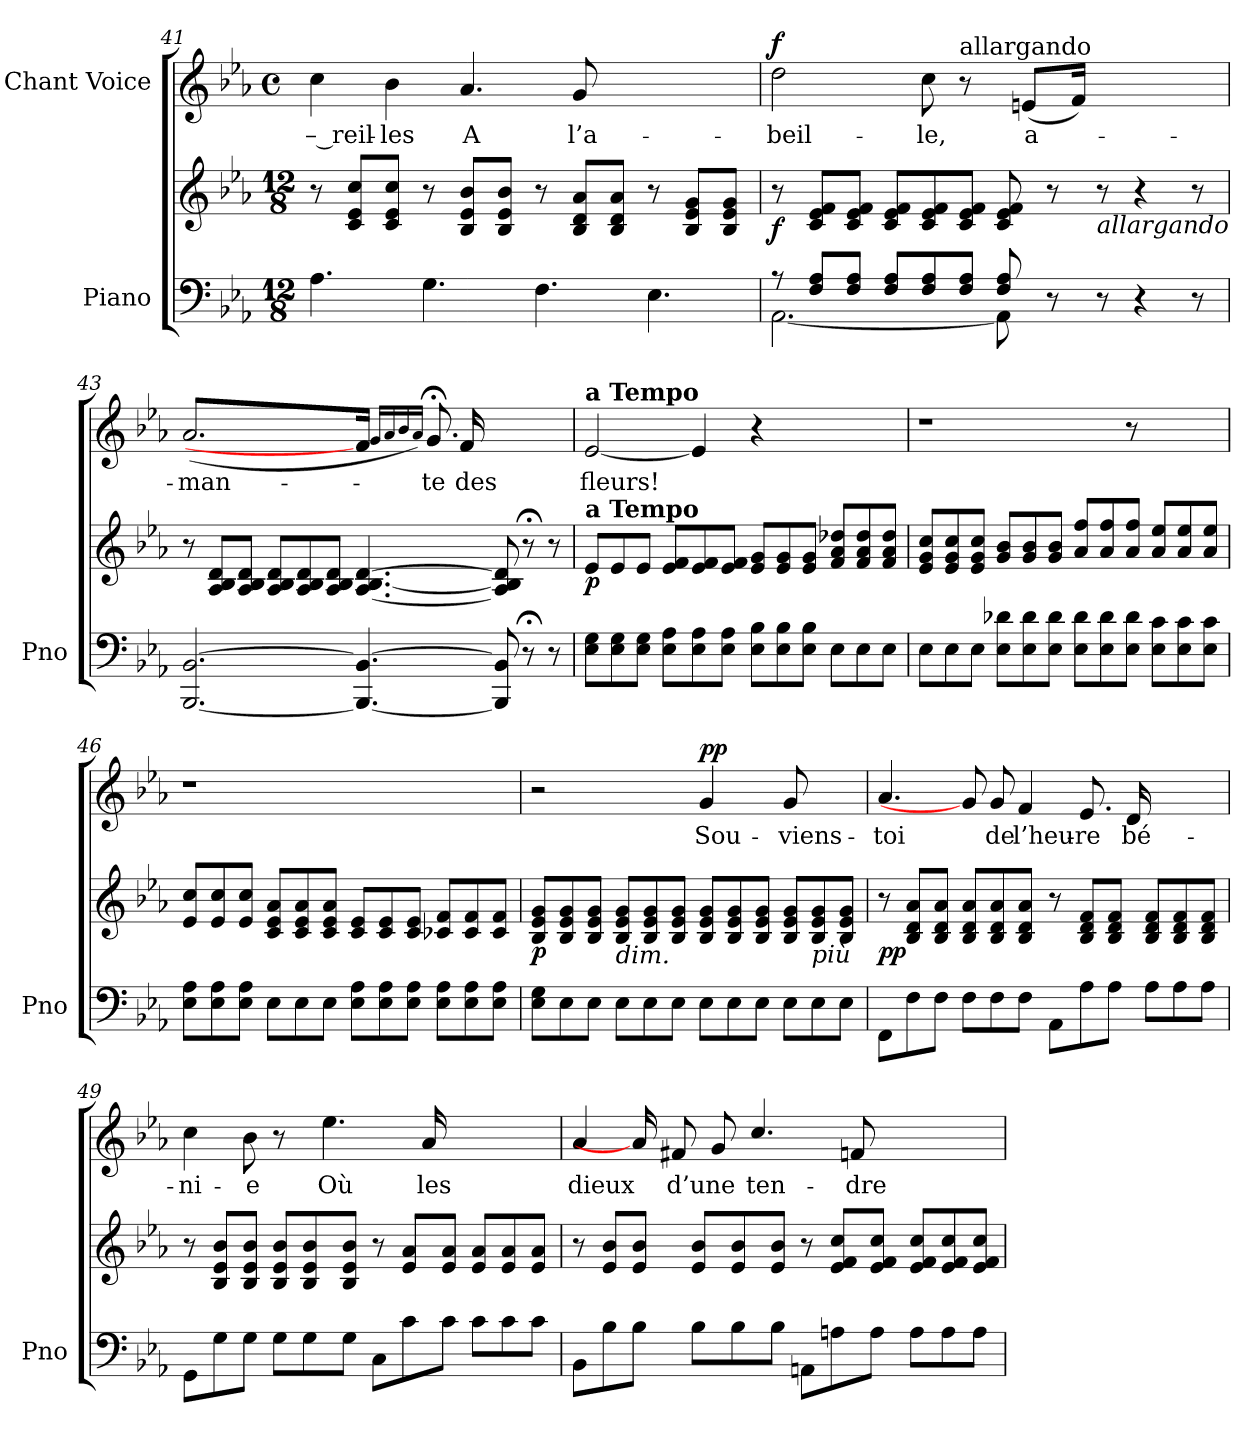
**kern	**kern	**dynam	**kern	**text	**dynam
*part2	*part2	*part2	*part1	*part1	*part1
*staff3	*staff2	*staff2/3	*staff1	*staff1	*staff1
*I"Piano	*	*	*I"Chant Voice	*	*
*I'Pno	*	*	*	*	*
!!LO:LB:g=z
*clefF4	*clefG2	*	*clefG2	*	*
*k[b-e-a-]	*k[b-e-a-]	*	*k[b-e-a-]	*	*
*M12/8	*M12/8	*	*M4/4	*	*
*	*	*	*met(c)	*	*
=41	=41	=41	=41	=41	=41
!	!	!	!	!LO:LY:b	!
4.A-\	8r	.	4cc\	-– reil-	.
.	8c/ 8e-/ 8cc/L	.	.	.	.
!	!	!	!	!LO:LY:b	!
.	8c/ 8e-/ 8cc/J	.	4b-\	-les	.
4.G\	8r	.	.	.	.
!	!	!	!	!LO:LY:b	!
.	8B-/ 8e-/ 8b-/L	.	4.a-/	A	.
.	8B-/ 8e-/ 8b-/J	.	.	.	.
4.F\	8r	.	.	.	.
!	!	!	!	!LO:LY:b	!
.	8B-/ 8d/ 8a-/L	.	8g/	l’a-	.
.	8B-/ 8d/ 8a-/J	.	2ryy	.	.
4.E-\	8r	.	.	.	.
.	8B-/ 8e-/ 8g/L	.	.	.	.
.	8B-/ 8e-/ 8g/J	.	.	.	.
=42	=42	=42	=42	=42	=42
*^	*	*	*	*	*
!	!	!	!LO:DY:b	!	!LO:LY:b	!LO:DY:a
8r	[2.AA-\	8r	f	2dd\	-beil-	f
8F/ 8A-/L	.	8c/ 8e-/ 8f/L	.	.	.	.
8F/ 8A-/J	.	8c/ 8e-/ 8f/J	.	.	.	.
8F/ 8A-/L	.	8c/ 8e-/ 8f/L	.	.	.	.
!	!	!	!	!	!LO:LY:b	!
8F/ 8A-/	.	8c/ 8e-/ 8f/	.	8cc\	-le,	.
!	!	!	!	!LO:TX:a:t=allargando	!	!
!	!	!	!	!LO:N:vis=8	!	!
8F/ 8A-/J	.	8c/ 8e-/ 8f/J	.	8.r	.	.
8F/ 8A-/	8AA-\]	8c/ 8e-/ 8f/	.	.	.	.
!	!	!	!	!	!LO:LY:b	!
.	.	.	.	(<8en/L	a-	.
8r	8ryy	8r	.	.	.	.
.	.	.	.	[16f/J)	.	.
!	!	!LO:TX:b:i:t=allargando	!	!	!	!
8r	8ryy	8r	.	2ryy	.	.
4r	4ryy	4r	.	.	.	.
8r	8ryy	8r	.	.	.	.
=43	=43	=43	=43	=43	=43	=43
!	!	!	!	!	!LO:LY:b	!
*v	*v	*	*	*	*	*
[2.BBB-/ [2.BB-/	8r	.	(<2.a-/	-man-	.
.	8A-/ 8B-/ 8d/L	.	.	.	.
.	8A-/ 8B-/ 8d/J	.	.	.	.
.	8A-/ 8B-/ 8d/L	.	.	.	.
.	8A-/ 8B-/ 8d/	.	.	.	.
.	8A-/ 8B-/ 8d/J	.	.	.	.
4.BBB-/_ 4.BB-/_	[4.A-/ [4.B-/ [4.d/	.	16f/J]	.	.
.	.	.	16qg/LL	.	.
.	.	.	16qa-/	.	.
.	.	.	16qb-/	.	.
.	.	.	16qa-/JJ)	.	.
!	!	!	!	!LO:LY:b	!
.	.	.	8.g;/	-te	.
!	!	!	!	!LO:LY:b	!
.	.	.	16f/	des	.
.	.	.	4..ryy	.	.
8BBB-/] 8BB-/]	8A-/] 8B-/] 8d/]	.	.	.	.
8r;<	8r;<	.	.	.	.
8r	8r	.	.	.	.
!!LO:PB:g=z
=44	=44	=44	=44	=44	=44
!	!	!	!LO:TX:a:B:t=a Tempo	!	!
!	!LO:TX:a:B:t=a Tempo	!	!	!	!
!	!	!LO:DY:b	!	!LO:LY:b	!
8E-\ 8G\L	8e-/L	p	[2e-/	fleurs!	.
8E-\ 8G\	8e-/	.	.	.	.
8E-\ 8G\J	8e-/J	.	.	.	.
8E-\ 8A-\L	8e-/ 8f/L	.	.	.	.
8E-\ 8A-\	8e-/ 8f/	.	4e-/]	.	.
8E-\ 8A-\J	8e-/ 8f/J	.	.	.	.
8E-\ 8B-\L	8e-/ 8g/L	.	4r	.	.
8E-\ 8B-\	8e-/ 8g/	.	.	.	.
8E-\ 8B-\J	8e-/ 8g/J	.	2ryy	.	.
8E-\L	8f/ 8a-/ 8dd-X/L	.	.	.	.
8E-\	8f/ 8a-/ 8dd-/	.	.	.	.
8E-\J	8f/ 8a-/ 8dd-/J	.	.	.	.
=45	=45	=45	=45	=45	=45
8E-\L	8e-/ 8g/ 8cc/L	.	1r	.	.
8E-\	8e-/ 8g/ 8cc/	.	.	.	.
8E-\J	8e-/ 8g/ 8cc/J	.	.	.	.
8E-\ 8d-X\L	8g/ 8b-/L	.	.	.	.
8E-\ 8d-\	8g/ 8b-/	.	.	.	.
8E-\ 8d-\J	8g/ 8b-/J	.	.	.	.
8E-\ 8d-\L	8a-/ 8ff/L	.	.	.	.
8E-\ 8d-\	8a-/ 8ff/	.	.	.	.
8E-\ 8d-\J	8a-/ 8ff/J	.	8r	.	.
8E-\ 8c\L	8a-/ 8ee-/L	.	4.ryy	.	.
8E-\ 8c\	8a-/ 8ee-/	.	.	.	.
8E-\ 8c\J	8a-/ 8ee-/J	.	.	.	.
=46	=46	=46	=46	=46	=46
8E-\ 8A-\L	8e-/ 8cc/L	.	1r	.	.
8E-\ 8A-\	8e-/ 8cc/	.	.	.	.
8E-\ 8A-\J	8e-/ 8cc/J	.	.	.	.
8E-\L	8c/ 8e-/ 8a-/L	.	.	.	.
8E-\	8c/ 8e-/ 8a-/	.	.	.	.
8E-\J	8c/ 8e-/ 8a-/J	.	.	.	.
8E-\ 8A-\L	8c/ 8e-/L	.	.	.	.
8E-\ 8A-\	8c/ 8e-/	.	.	.	.
8E-\ 8A-\J	8c/ 8e-/J	.	2ryy	.	.
8E-\ 8A-\L	8c-X/ 8f/L	.	.	.	.
8E-\ 8A-\	8c-/ 8f/	.	.	.	.
8E-\ 8A-\J	8c-/ 8f/J	.	.	.	.
!!LO:LB:g=z
=47	=47	=47	=47	=47	=47
!	!	!LO:DY:b	!LO:N:vis=2	!	!
8E-\ 8G\L	8B-/ 8e-/ 8g/L	p	2.r	.	.
8E-\	8B-/ 8e-/ 8g/	.	.	.	.
8E-\J	8B-/ 8e-/ 8g/J	.	.	.	.
!	!LO:TX:b:i:t=dim.	!	!	!	!
8E-\L	8B-/ 8e-/ 8g/L	.	.	.	.
8E-\	8B-/ 8e-/ 8g/	.	.	.	.
8E-\J	8B-/ 8e-/ 8g/J	.	.	.	.
!	!	!	!	!LO:LY:b	!LO:DY:a
8E-\L	8B-/ 8e-/ 8g/L	.	[4g/	Sou-	pp
8E-\	8B-/ 8e-/ 8g/	.	.	.	.
8E-\J	8B-/ 8e-/ 8g/J	.	8ryy	.	.
!	!	!	!	!LO:LY:b	!
8E-\L	8B-/ 8e-/ 8g/L	.	8g/	-viens-	.
!	!LO:TX:b:i:t=più	!	!	!	!
8E-\	8B-/ 8e-/ 8g/	.	4ryy	.	.
8E-\J	8B-/ 8e-/ 8g/J	.	.	.	.
=48	=48	=48	=48	=48	=48
!	!	!LO:DY:b	!	!LO:LY:b	!
8FF\L	8r	pp	4.a-/	-toi	.
8F\	8B-/ 8d/ 8a-/L	.	.	.	.
8F\J	8B-/ 8d/ 8a-/J	.	.	.	.
8F\L	8B-/ 8d/ 8a-/L	.	8g/]	.	.
!	!	!	!	!LO:LY:b	!
8F\	8B-/ 8d/ 8a-/	.	8g/	de	.
!	!	!	!	!LO:LY:b	!
8F\J	8B-/ 8d/ 8a-/J	.	4f/	l’heu-	.
8AA-\L	8r	.	.	.	.
!	!	!	!	!LO:LY:b	!
8A-\	8B-/ 8d/ 8f/L	.	8.e-/	-re	.
8A-\J	8B-/ 8d/ 8f/J	.	.	.	.
!	!	!	!	!LO:LY:b	!
.	.	.	16d/	bé-	.
8A-\L	8B-/ 8d/ 8f/L	.	4.ryy	.	.
8A-\	8B-/ 8d/ 8f/	.	.	.	.
8A-\J	8B-/ 8d/ 8f/J	.	.	.	.
=49	=49	=49	=49	=49	=49
!	!	!	!	!LO:LY:b	!
8GG\L	8r	.	4cc\	-ni-	.
8G\	8B-/ 8e-/ 8b-/L	.	.	.	.
!	!	!	!	!LO:LY:b	!
8G\J	8B-/ 8e-/ 8b-/J	.	8b-\	-e	.
!	!	!	!LO:N:vis=8	!	!
8G\L	8B-/ 8e-/ 8b-/L	.	8.r	.	.
8G\	8B-/ 8e-/ 8b-/	.	.	.	.
!	!	!	!	!LO:LY:b	!
.	.	.	4.ee-\	Où	.
8G\J	8B-/ 8e-/ 8b-/J	.	.	.	.
8C\L	8r	.	.	.	.
8c\	8e-/ 8a-/L	.	.	.	.
!	!	!	!	!LO:LY:b	!
.	.	.	[16a-/	les	.
8c\J	8e-/ 8a-/J	.	2ryy	.	.
8c\L	8e-/ 8a-/L	.	.	.	.
8c\	8e-/ 8a-/	.	.	.	.
8c\J	8e-/ 8a-/J	.	.	.	.
!!LO:LB:g=z
=50	=50	=50	=50	=50	=50
!	!	!	!	!LO:LY:b	!
8BB-\L	8r	.	4a-/	dieux	.
8B-\	8e-/ 8b-/L	.	.	.	.
8B-\J	8e-/ 8b-/J	.	16a-/]	.	.
!	!	!	!	!LO:LY:b	!
.	.	.	8f#X/	d’une	.
8B-\L	8e-/ 8b-/L	.	.	.	.
.	.	.	8g/	.	.
8B-\	8e-/ 8b-/	.	.	.	.
!	!	!	!	!LO:LY:b	!
.	.	.	4.cc/	ten-	.
8B-\J	8e-/ 8b-/J	.	.	.	.
8AAn\L	8r	.	.	.	.
8An\	8e-/ 8f/ 8cc/L	.	.	.	.
!	!	!	!	!LO:LY:b	!
.	.	.	8fn/	-dre	.
8A\J	8e-/ 8f/ 8cc/J	.	.	.	.
.	.	.	4..ryy	.	.
8A\L	8e-/ 8f/ 8cc/L	.	.	.	.
8A\	8e-/ 8f/ 8cc/	.	.	.	.
8A\J	8e-/ 8f/ 8cc/J	.	.	.	.
=	=	=	=	=	=
*-	*-	*-	*-	*-	*-
